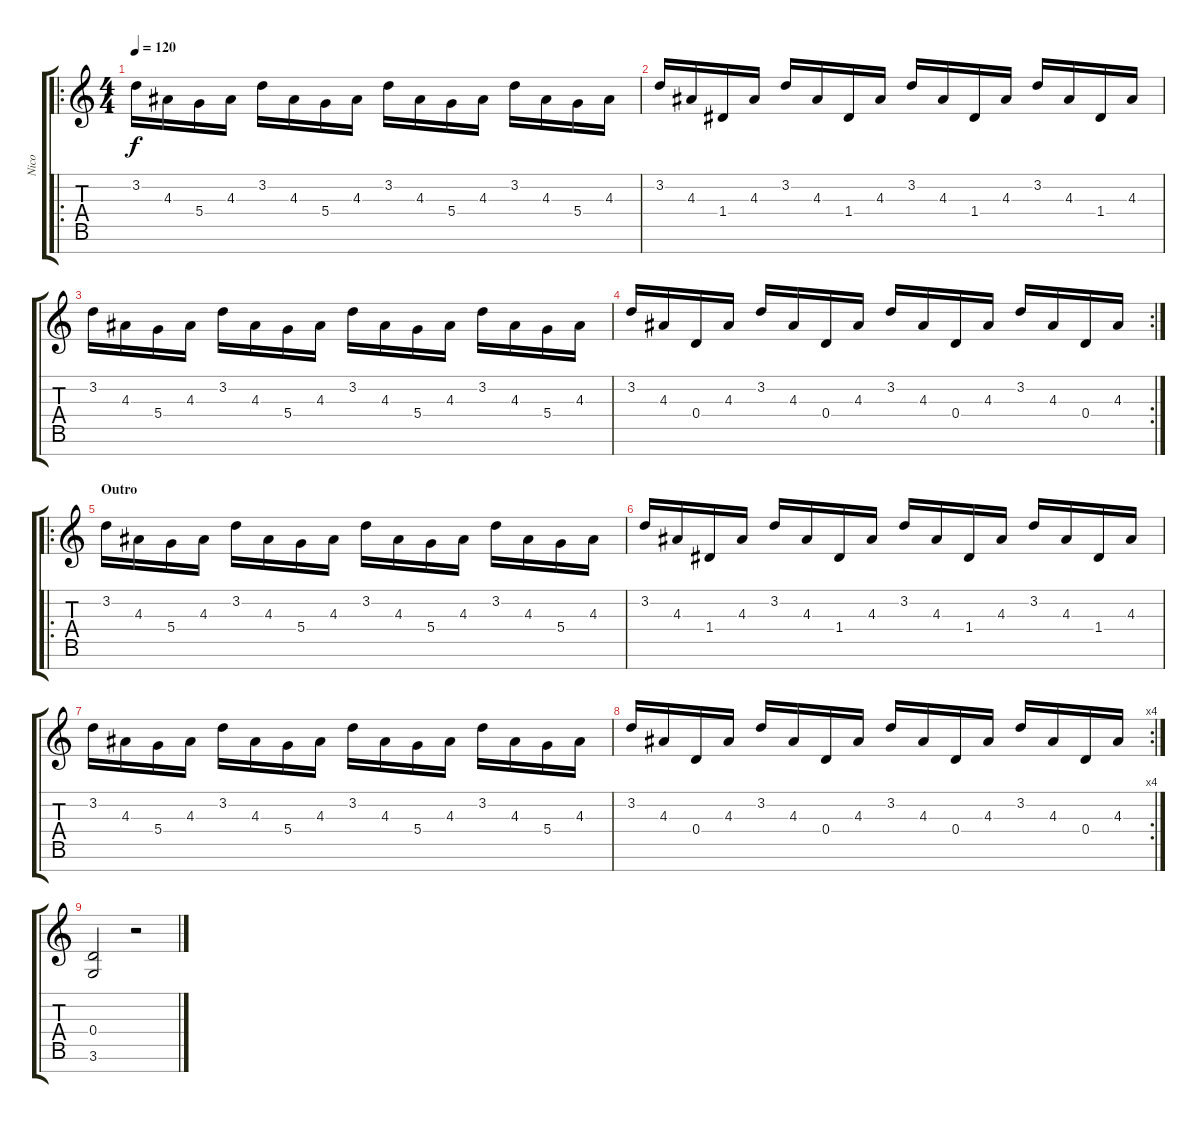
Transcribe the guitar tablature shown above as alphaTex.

\track ("Nico" "Nico") {instrument distortionguitar}
\staff {score tabs}
\tuning (E4 B3 Gb3 D3 A2 E2 B1) {hide}
\ro
\ts (4 4)
\tempo 120
\clef g2
\ks c
3.2.16{dy f} 4.3.16 5.4.16 4.3.16 3.2.16 4.3.16 5.4.16 4.3.16 3.2.16 4.3.16 5.4.16 4.3.16 3.2.16 4.3.16 5.4.16 4.3.16 |
3.2.16 4.3.16 1.4.16 4.3.16 3.2.16 4.3.16 1.4.16 4.3.16 3.2.16 4.3.16 1.4.16 4.3.16 3.2.16 4.3.16 1.4.16 4.3.16 |
3.2.16 4.3.16 5.4.16 4.3.16 3.2.16 4.3.16 5.4.16 4.3.16 3.2.16 4.3.16 5.4.16 4.3.16 3.2.16 4.3.16 5.4.16 4.3.16 |
\rc 2
3.2.16 4.3.16 0.4.16 4.3.16 3.2.16 4.3.16 0.4.16 4.3.16 3.2.16 4.3.16 0.4.16 4.3.16 3.2.16 4.3.16 0.4.16 4.3.16 |
\ro
\section ("" "Outro")
3.2.16 4.3.16 5.4.16 4.3.16 3.2.16 4.3.16 5.4.16 4.3.16 3.2.16 4.3.16 5.4.16 4.3.16 3.2.16 4.3.16 5.4.16 4.3.16 |
3.2.16 4.3.16 1.4.16 4.3.16 3.2.16 4.3.16 1.4.16 4.3.16 3.2.16 4.3.16 1.4.16 4.3.16 3.2.16 4.3.16 1.4.16 4.3.16 |
3.2.16 4.3.16 5.4.16 4.3.16 3.2.16 4.3.16 5.4.16 4.3.16 3.2.16 4.3.16 5.4.16 4.3.16 3.2.16 4.3.16 5.4.16 4.3.16 |
\rc 4
3.2.16 4.3.16 0.4.16 4.3.16 3.2.16 4.3.16 0.4.16 4.3.16 3.2.16 4.3.16 0.4.16 4.3.16 3.2.16 4.3.16 0.4.16 4.3.16 |
(0.4 3.6).2 r.2
